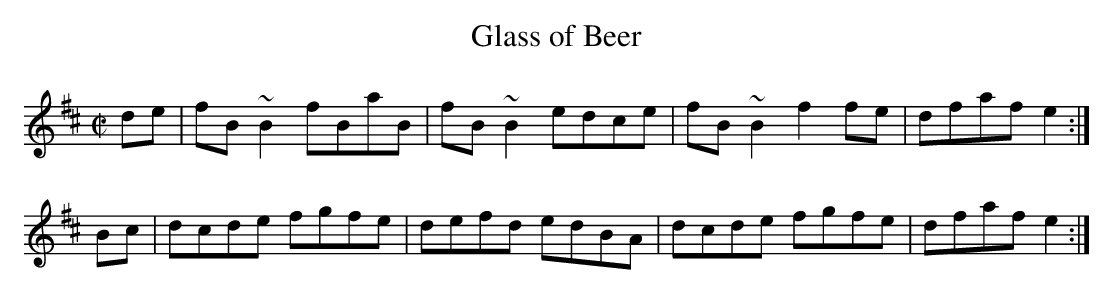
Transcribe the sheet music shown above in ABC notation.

X:1
T:Glass of Beer
M:C|
L:1/8
K:Bm
de|fB~B2 fBaB|fB~B2 edce|fB~B2 f2fe|dfaf e2:|
Bc|dcde fgfe|defd edBA|dcde fgfe|dfaf e2:|
